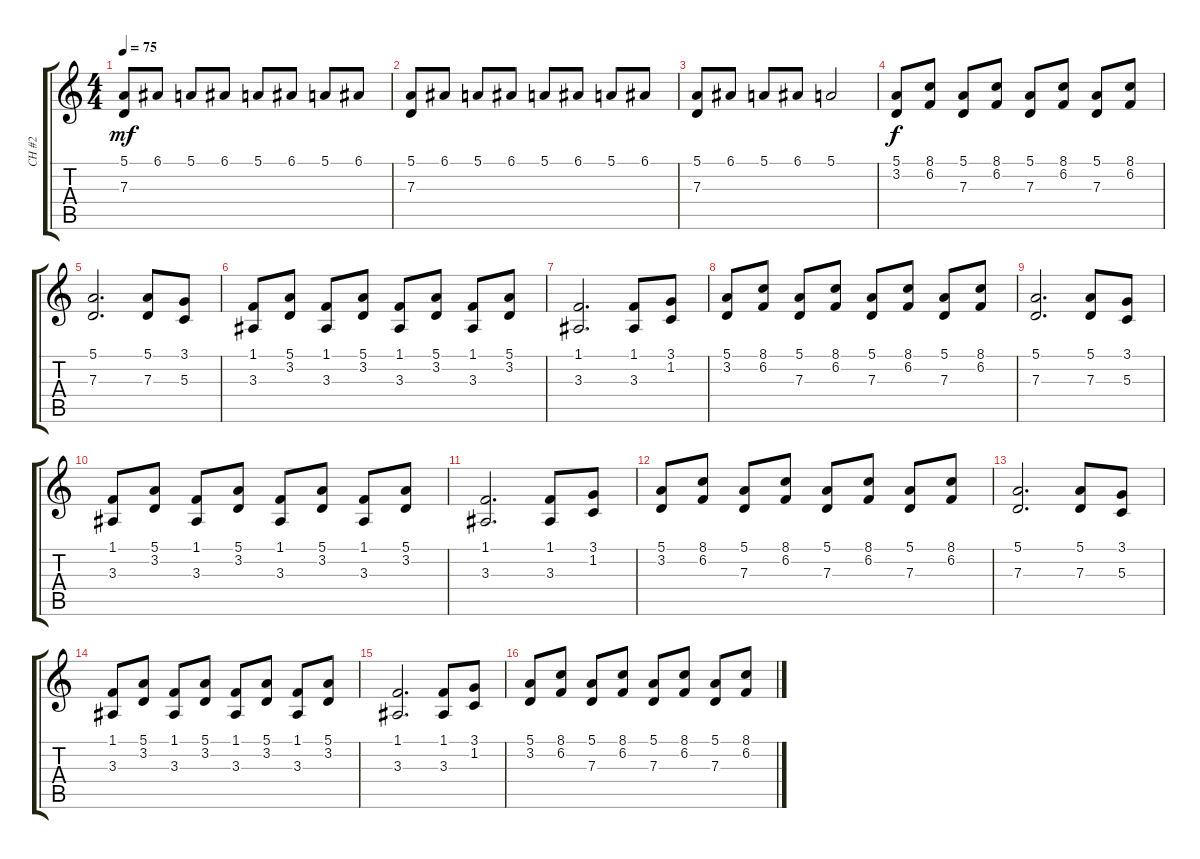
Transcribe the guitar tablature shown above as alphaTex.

\track ("CH #2" "CH #2") {instrument celesta}
\staff {score tabs}
\tuning (E4 B3 G3 D3 A2 E2) {hide}
\ts (4 4)
\tempo 75
\clef g2
\ks c
(5.1 7.3).8{dy mf} 6.1.8 5.1.8 6.1.8 5.1.8 6.1.8 5.1.8 6.1.8 |
(5.1 7.3).8 6.1.8 5.1.8 6.1.8 5.1.8 6.1.8 5.1.8 6.1.8 |
(5.1 7.3).8 6.1.8 5.1.8 6.1.8 5.1.2 |
(5.1 3.2).8{dy f} (8.1 6.2).8 (5.1 7.3).8 (8.1 6.2).8 (5.1 7.3).8 (8.1 6.2).8 (5.1 7.3).8 (8.1 6.2).8 |
(5.1 7.3).2{d} (5.1 7.3).8 (3.1 5.3).8 |
(1.1 3.3).8 (5.1 3.2).8 (1.1 3.3).8 (5.1 3.2).8 (1.1 3.3).8 (5.1 3.2).8 (1.1 3.3).8 (5.1 3.2).8 |
(1.1 3.3).2{d} (1.1 3.3).8 (3.1 1.2).8 |
(5.1 3.2).8 (8.1 6.2).8 (5.1 7.3).8 (8.1 6.2).8 (5.1 7.3).8 (8.1 6.2).8 (5.1 7.3).8 (8.1 6.2).8 |
(5.1 7.3).2{d} (5.1 7.3).8 (3.1 5.3).8 |
(1.1 3.3).8 (5.1 3.2).8 (1.1 3.3).8 (5.1 3.2).8 (1.1 3.3).8 (5.1 3.2).8 (1.1 3.3).8 (5.1 3.2).8 |
(1.1 3.3).2{d} (1.1 3.3).8 (3.1 1.2).8 |
(5.1 3.2).8 (8.1 6.2).8 (5.1 7.3).8 (8.1 6.2).8 (5.1 7.3).8 (8.1 6.2).8 (5.1 7.3).8 (8.1 6.2).8 |
(5.1 7.3).2{d} (5.1 7.3).8 (3.1 5.3).8 |
(1.1 3.3).8 (5.1 3.2).8 (1.1 3.3).8 (5.1 3.2).8 (1.1 3.3).8 (5.1 3.2).8 (1.1 3.3).8 (5.1 3.2).8 |
(1.1 3.3).2{d} (1.1 3.3).8 (3.1 1.2).8 |
(5.1 3.2).8 (8.1 6.2).8 (5.1 7.3).8 (8.1 6.2).8 (5.1 7.3).8 (8.1 6.2).8 (5.1 7.3).8 (8.1 6.2).8
